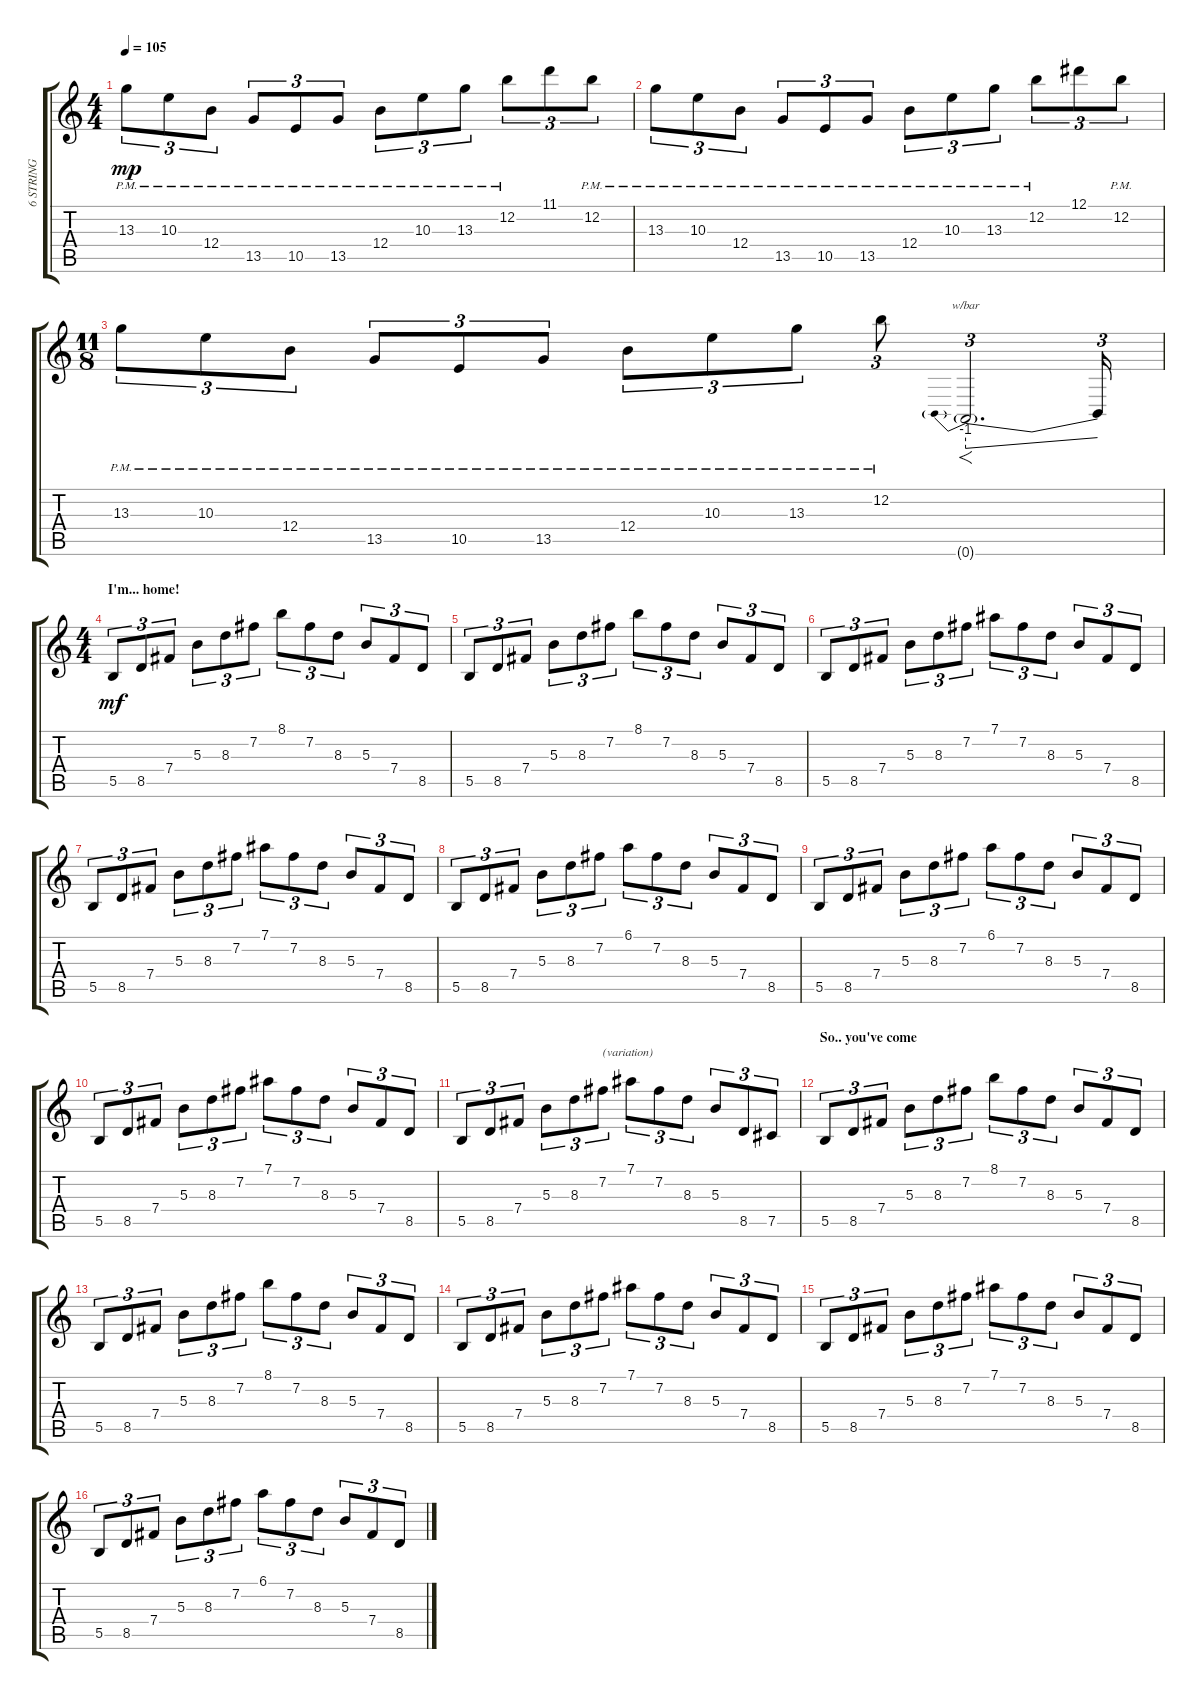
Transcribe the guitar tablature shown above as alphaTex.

\track ("6 STRING" "6 STRING") {instrument distortionguitar}
\staff {score tabs}
\tuning (Eb4 B3 Gb3 B2 Gb2 B1) {hide}
\ts (4 4)
\tempo 105
\clef g2
\ks c
13.3{pm}.8{tu (3 2) dy mp} 10.3{pm}.8{tu (3 2)} 12.4{pm}.8{tu (3 2)} 13.5{pm}.8{tu (3 2)} 10.5{pm}.8{tu (3 2)} 13.5{pm}.8{tu (3 2)} 12.4{pm}.8{tu (3 2)} 10.3{pm}.8{tu (3 2)} 13.3{pm}.8{tu (3 2)} 12.2{pm}.8{tu (3 2)} 11.1.8{tu (3 2)} 12.2{pm}.8{tu (3 2)} |
13.3{pm}.8{tu (3 2)} 10.3{pm}.8{tu (3 2)} 12.4{pm}.8{tu (3 2)} 13.5{pm}.8{tu (3 2)} 10.5{pm}.8{tu (3 2)} 13.5{pm}.8{tu (3 2)} 12.4{pm}.8{tu (3 2)} 10.3{pm}.8{tu (3 2)} 13.3{pm}.8{tu (3 2)} 12.2{pm}.8{tu (3 2)} 12.1.8{tu (3 2)} 12.2{pm}.8{tu (3 2)} |
\ts (11 8)
13.3{pm}.8{tu (3 2)} 10.3{pm}.8{tu (3 2)} 12.4{pm}.8{tu (3 2)} 13.5{pm}.8{tu (3 2)} 10.5{pm}.8{tu (3 2)} 13.5{pm}.8{tu (3 2)} 12.4{pm}.8{tu (3 2)} 10.3{pm}.8{tu (3 2)} 13.3{pm}.8{tu (3 2)} 12.2{pm}.8{tu (3 2)} 0.6{g}.2{f d tu (3 2) tbe (predivedive default 0 -4 60 0)} 0.6{t}.16{tu (3 2)} |
\ts (4 4)
\section ("" "I'm... home!")
5.5.8{tu (3 2) dy mf} 8.5.8{tu (3 2)} 7.4.8{tu (3 2)} 5.3.8{tu (3 2)} 8.3.8{tu (3 2)} 7.2.8{tu (3 2)} 8.1.8{tu (3 2)} 7.2.8{tu (3 2)} 8.3.8{tu (3 2)} 5.3.8{tu (3 2)} 7.4.8{tu (3 2)} 8.5.8{tu (3 2)} |
5.5.8{tu (3 2)} 8.5.8{tu (3 2)} 7.4.8{tu (3 2)} 5.3.8{tu (3 2)} 8.3.8{tu (3 2)} 7.2.8{tu (3 2)} 8.1.8{tu (3 2)} 7.2.8{tu (3 2)} 8.3.8{tu (3 2)} 5.3.8{tu (3 2)} 7.4.8{tu (3 2)} 8.5.8{tu (3 2)} |
5.5.8{tu (3 2)} 8.5.8{tu (3 2)} 7.4.8{tu (3 2)} 5.3.8{tu (3 2)} 8.3.8{tu (3 2)} 7.2.8{tu (3 2)} 7.1.8{tu (3 2)} 7.2.8{tu (3 2)} 8.3.8{tu (3 2)} 5.3.8{tu (3 2)} 7.4.8{tu (3 2)} 8.5.8{tu (3 2)} |
5.5.8{tu (3 2)} 8.5.8{tu (3 2)} 7.4.8{tu (3 2)} 5.3.8{tu (3 2)} 8.3.8{tu (3 2)} 7.2.8{tu (3 2)} 7.1.8{tu (3 2)} 7.2.8{tu (3 2)} 8.3.8{tu (3 2)} 5.3.8{tu (3 2)} 7.4.8{tu (3 2)} 8.5.8{tu (3 2)} |
5.5.8{tu (3 2)} 8.5.8{tu (3 2)} 7.4.8{tu (3 2)} 5.3.8{tu (3 2)} 8.3.8{tu (3 2)} 7.2.8{tu (3 2)} 6.1.8{tu (3 2)} 7.2.8{tu (3 2)} 8.3.8{tu (3 2)} 5.3.8{tu (3 2)} 7.4.8{tu (3 2)} 8.5.8{tu (3 2)} |
5.5.8{tu (3 2)} 8.5.8{tu (3 2)} 7.4.8{tu (3 2)} 5.3.8{tu (3 2)} 8.3.8{tu (3 2)} 7.2.8{tu (3 2)} 6.1.8{tu (3 2)} 7.2.8{tu (3 2)} 8.3.8{tu (3 2)} 5.3.8{tu (3 2)} 7.4.8{tu (3 2)} 8.5.8{tu (3 2)} |
5.5.8{tu (3 2)} 8.5.8{tu (3 2)} 7.4.8{tu (3 2)} 5.3.8{tu (3 2)} 8.3.8{tu (3 2)} 7.2.8{tu (3 2)} 7.1.8{tu (3 2)} 7.2.8{tu (3 2)} 8.3.8{tu (3 2)} 5.3.8{tu (3 2)} 7.4.8{tu (3 2)} 8.5.8{tu (3 2)} |
5.5.8{tu (3 2)} 8.5.8{tu (3 2)} 7.4.8{tu (3 2)} 5.3.8{tu (3 2)} 8.3.8{tu (3 2)} 7.2.8{tu (3 2) txt "(variation)"} 7.1.8{tu (3 2)} 7.2.8{tu (3 2)} 8.3.8{tu (3 2)} 5.3.8{tu (3 2)} 8.5.8{tu (3 2)} 7.5.8{tu (3 2)} |
\section ("" "So.. you've come")
5.5.8{tu (3 2)} 8.5.8{tu (3 2)} 7.4.8{tu (3 2)} 5.3.8{tu (3 2)} 8.3.8{tu (3 2)} 7.2.8{tu (3 2)} 8.1.8{tu (3 2)} 7.2.8{tu (3 2)} 8.3.8{tu (3 2)} 5.3.8{tu (3 2)} 7.4.8{tu (3 2)} 8.5.8{tu (3 2)} |
5.5.8{tu (3 2)} 8.5.8{tu (3 2)} 7.4.8{tu (3 2)} 5.3.8{tu (3 2)} 8.3.8{tu (3 2)} 7.2.8{tu (3 2)} 8.1.8{tu (3 2)} 7.2.8{tu (3 2)} 8.3.8{tu (3 2)} 5.3.8{tu (3 2)} 7.4.8{tu (3 2)} 8.5.8{tu (3 2)} |
5.5.8{tu (3 2)} 8.5.8{tu (3 2)} 7.4.8{tu (3 2)} 5.3.8{tu (3 2)} 8.3.8{tu (3 2)} 7.2.8{tu (3 2)} 7.1.8{tu (3 2)} 7.2.8{tu (3 2)} 8.3.8{tu (3 2)} 5.3.8{tu (3 2)} 7.4.8{tu (3 2)} 8.5.8{tu (3 2)} |
5.5.8{tu (3 2)} 8.5.8{tu (3 2)} 7.4.8{tu (3 2)} 5.3.8{tu (3 2)} 8.3.8{tu (3 2)} 7.2.8{tu (3 2)} 7.1.8{tu (3 2)} 7.2.8{tu (3 2)} 8.3.8{tu (3 2)} 5.3.8{tu (3 2)} 7.4.8{tu (3 2)} 8.5.8{tu (3 2)} |
5.5.8{tu (3 2)} 8.5.8{tu (3 2)} 7.4.8{tu (3 2)} 5.3.8{tu (3 2)} 8.3.8{tu (3 2)} 7.2.8{tu (3 2)} 6.1.8{tu (3 2)} 7.2.8{tu (3 2)} 8.3.8{tu (3 2)} 5.3.8{tu (3 2)} 7.4.8{tu (3 2)} 8.5.8{tu (3 2)}
